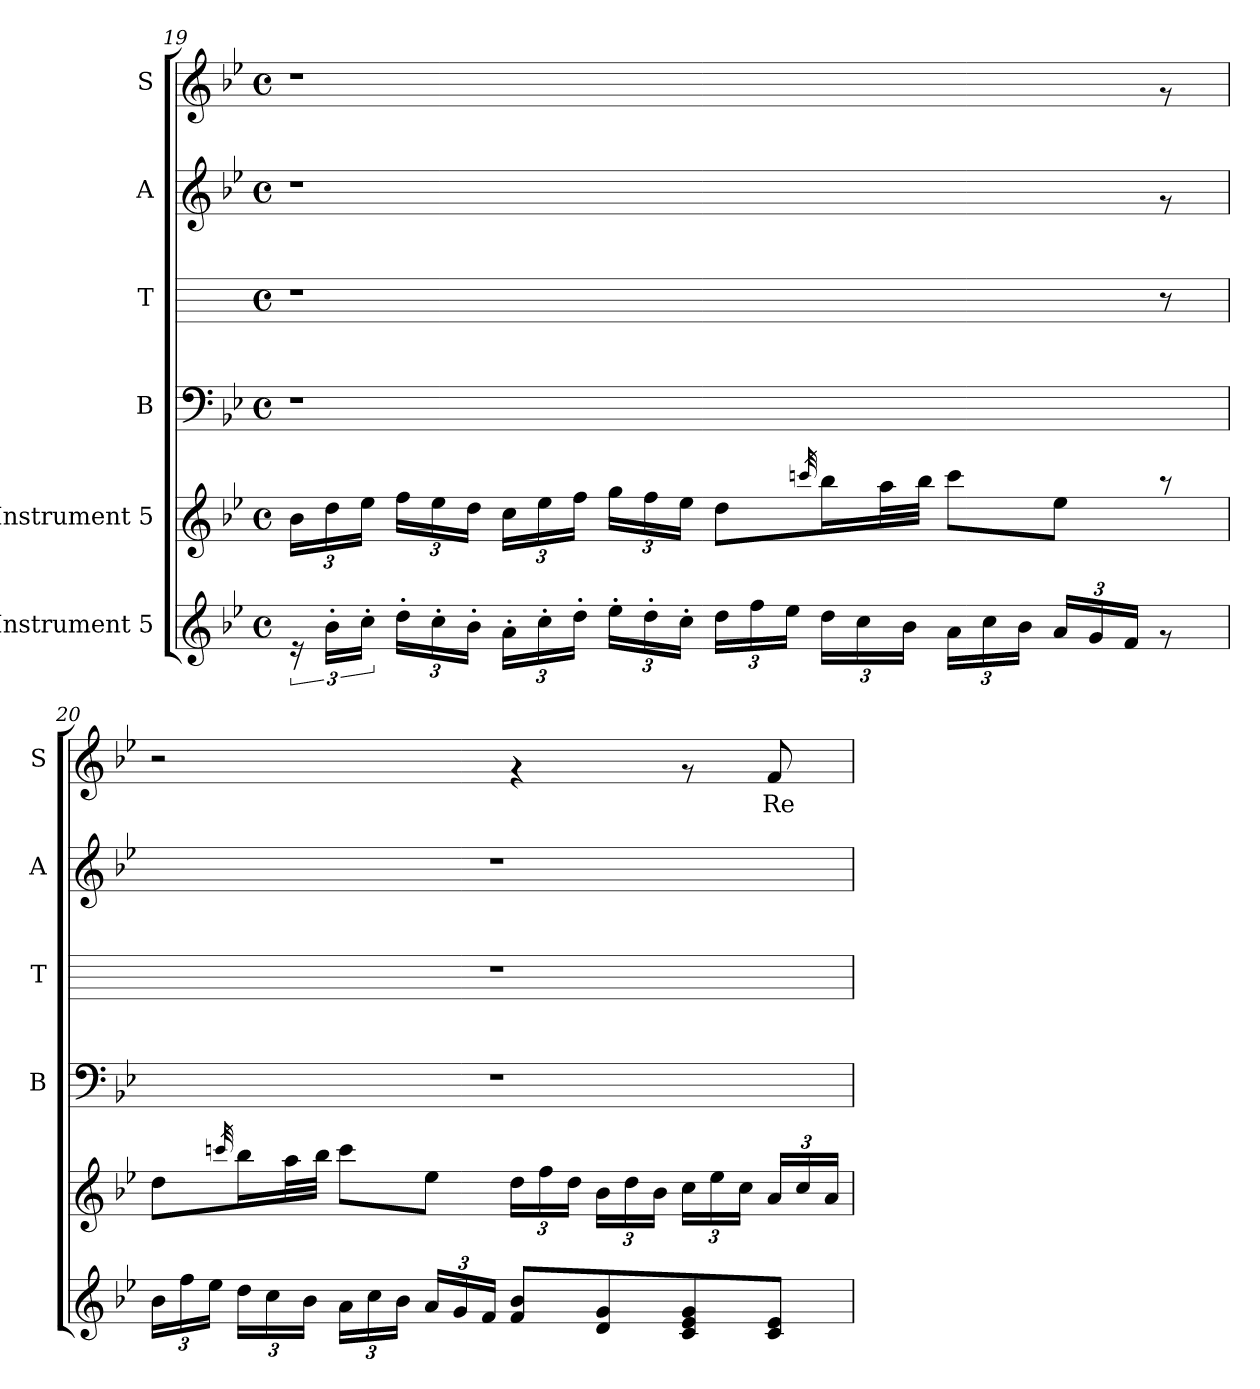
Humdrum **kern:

**kern	**kern	**kern	**kern	**kern	**kern	**text
*part6	*part5	*part4	*part3	*part2	*part1	*part1
*staff6	*staff5	*staff4	*staff3	*staff2	*staff1	*staff1
*I"Instrument 5	*I"Instrument 5	*I"B	*I"T	*I"A	*I"S	*
*	*	*I'B	*I'T	*I'A	*I'S	*
!!LO:LB:g=z
*clefG2	*clefG2	*clefF4	*	*clefG2	*clefG2	*
*k[b-e-]	*k[b-e-]	*k[b-e-]	*k[]	*k[b-e-]	*k[b-e-]	*
*B-:	*B-:	*B-:	*C:	*B-:	*B-:	*
*M4/4	*M4/4	*M4/4	*M4/4	*M4/4	*M4/4	*
*met(c)	*met(c)	*met(c)	*met(c)	*met(c)	*met(c)	*
*	*Xbrackettup	*	*	*	*	*
=19	=19	=19	=19	=19	=19	=19
24re	24b-\L	1r	1r	1r	1r	.
24b-'>\L	24dd\	.	.	.	.	.
24cc'>\J	24ee-\J	.	.	.	.	.
*Xbrackettup	*	*	*	*	*	*
24dd'>\L	24ff\L	.	.	.	.	.
24cc'>\	24ee-<\	.	.	.	.	.
24b-'>\J	24dd\J	.	.	.	.	.
24a'>\L	24cc\L	.	.	.	.	.
24cc'>\	24ee-\	.	.	.	.	.
24dd'>\J	24ff\J	.	.	.	.	.
24ee-'>\L	24gg\L	.	.	.	.	.
24dd<'>\	24ff<\	.	.	.	.	.
24cc'>\J	24ee-\J	.	.	.	.	.
24dd\L	8dd\L	.	.	.	.	.
24ff\	.	.	.	.	.	.
24ee-\J	.	.	.	.	.	.
.	32qcccn/	.	.	.	.	.
24dd\L	16bb-\	.	.	.	.	.
24cc\	.	.	.	.	.	.
.	32aa\	.	.	.	.	.
24b-\J	.	.	.	.	.	.
.	32bb-\J	.	.	.	.	.
24a\L	8ccc\L	.	.	.	.	.
24cc\	.	.	.	.	.	.
24b-\J	.	.	.	.	.	.
24a/L	8ee-\J	.	.	.	.	.
24g/	.	.	.	.	.	.
24f/J	.	.	.	.	.	.
8rf	8ryy	8rCCC	8r	8rf	8rf	.
=20	=20	=20	=20	=20	=20	=20
24b-\L	8dd\L	1r	1r	1r	2r	.
24ff\	.	.	.	.	.	.
24ee-\J	.	.	.	.	.	.
.	32qcccn/	.	.	.	.	.
24dd\L	16bb-\	.	.	.	.	.
24cc\	.	.	.	.	.	.
.	32aa\	.	.	.	.	.
24b-\J	.	.	.	.	.	.
.	32bb-\J	.	.	.	.	.
24a\L	8ccc\L	.	.	.	.	.
24cc\	.	.	.	.	.	.
24b-\J	.	.	.	.	.	.
24a/L	8ee-\J	.	.	.	.	.
24g/	.	.	.	.	.	.
24f/J	.	.	.	.	.	.
8f/ 8b-/L	24dd\L	.	.	.	4rf	.
.	24ff\	.	.	.	.	.
.	24dd\J	.	.	.	.	.
8d/ 8g/	24b-\L	.	.	.	.	.
.	24dd\	.	.	.	.	.
.	24b-\J	.	.	.	.	.
8g/ 8c/ 8e-/	24cc\L	.	.	.	8rf	.
.	24ee-\	.	.	.	.	.
.	24cc\J	.	.	.	.	.
!	!	!	!	!	!	!LO:LY:b:cj
8e-/ 8c/J	24a/L	.	.	.	8f/	Re
.	24cc/	.	.	.	.	.
.	24a/J	.	.	.	.	.
=	=	=	=	=	=	=
*-	*-	*-	*-	*-	*-	*-
